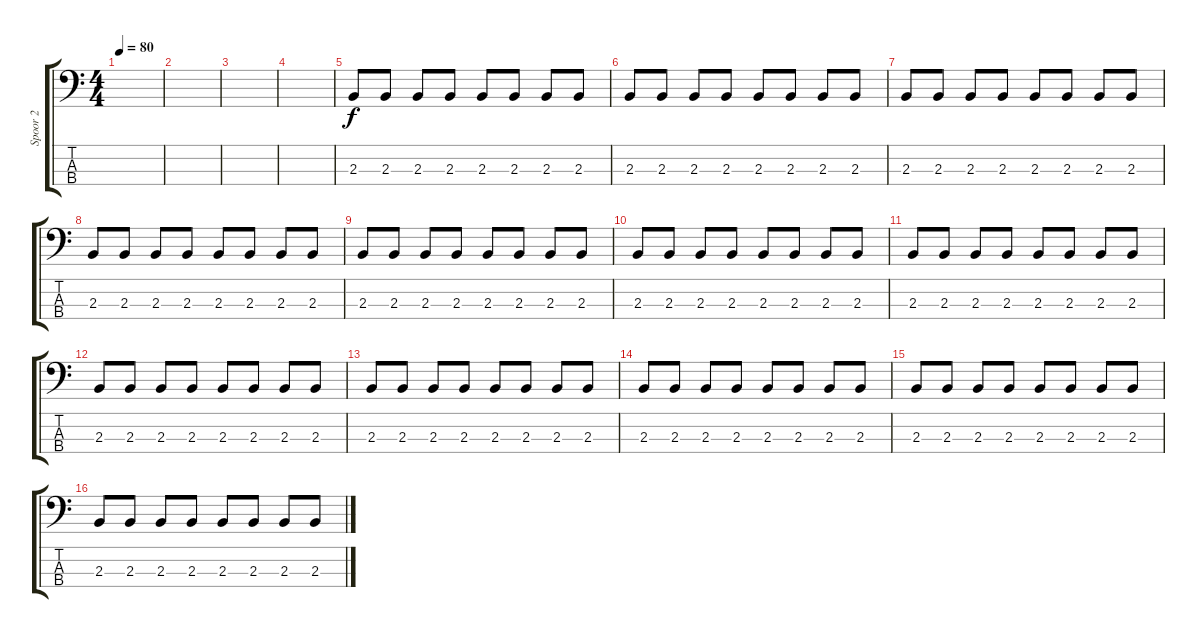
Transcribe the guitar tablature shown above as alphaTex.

\track ("Spoor 2" "Spoor 2") {instrument electricbasspick}
\staff {score tabs}
\tuning (G2 D2 A1 E1) {hide}
\ts (4 4)
\tempo 80
\clef f4
\ks c
|
|
|
|
2.3.8 2.3.8 2.3.8 2.3.8 2.3.8 2.3.8 2.3.8 2.3.8 |
2.3.8 2.3.8 2.3.8 2.3.8 2.3.8 2.3.8 2.3.8 2.3.8 |
2.3.8 2.3.8 2.3.8 2.3.8 2.3.8 2.3.8 2.3.8 2.3.8 |
2.3.8 2.3.8 2.3.8 2.3.8 2.3.8 2.3.8 2.3.8 2.3.8 |
2.3.8 2.3.8 2.3.8 2.3.8 2.3.8 2.3.8 2.3.8 2.3.8 |
2.3.8 2.3.8 2.3.8 2.3.8 2.3.8 2.3.8 2.3.8 2.3.8 |
2.3.8 2.3.8 2.3.8 2.3.8 2.3.8 2.3.8 2.3.8 2.3.8 |
2.3.8 2.3.8 2.3.8 2.3.8 2.3.8 2.3.8 2.3.8 2.3.8 |
2.3.8 2.3.8 2.3.8 2.3.8 2.3.8 2.3.8 2.3.8 2.3.8 |
2.3.8 2.3.8 2.3.8 2.3.8 2.3.8 2.3.8 2.3.8 2.3.8 |
2.3.8 2.3.8 2.3.8 2.3.8 2.3.8 2.3.8 2.3.8 2.3.8 |
2.3.8 2.3.8 2.3.8 2.3.8 2.3.8 2.3.8 2.3.8 2.3.8
